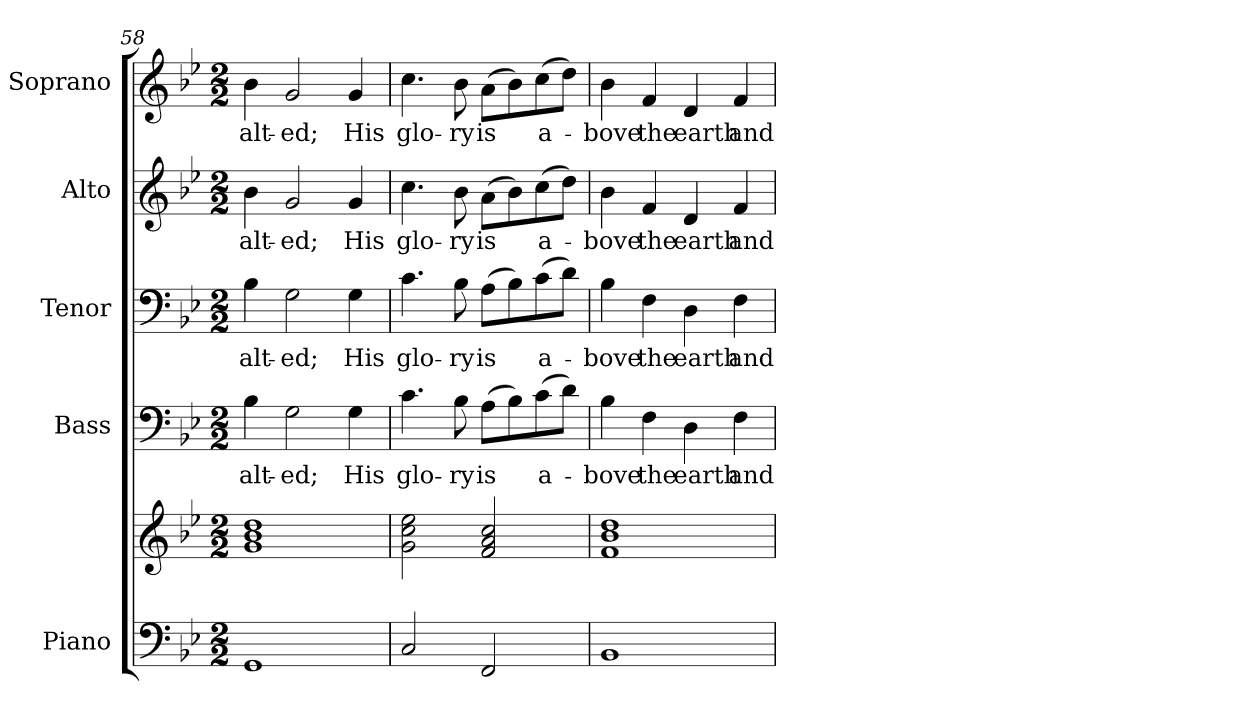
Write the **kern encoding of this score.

**kern	**kern	**kern	**text	**kern	**text	**kern	**text	**kern	**text
*part5	*part5	*part4	*part4	*part3	*part3	*part2	*part2	*part1	*part1
*staff6	*staff5	*staff4	*staff4	*staff3	*staff3	*staff2	*staff2	*staff1	*staff1
*I"Piano	*	*I"Bass	*	*I"Tenor	*	*I"Alto	*	*I"Soprano	*
*I'Pno.	*	*I'B.	*	*I'T.	*	*I'A.	*	*I'S.	*
!!LO:PB:g=z
*clefF4	*clefG2	*clefF4	*	*clefF4	*	*clefG2	*	*clefG2	*
*k[b-e-]	*k[b-e-]	*k[b-e-]	*	*k[b-e-]	*	*k[b-e-]	*	*k[b-e-]	*
*B-:	*B-:	*B-:	*	*B-:	*	*B-:	*	*B-:	*
*M2/2	*M2/2	*M2/2	*	*M2/2	*	*M2/2	*	*M2/2	*
=58	=58	=58	=58	=58	=58	=58	=58	=58	=58
!	!	!	!LO:LY:b:color=#000000	!	!	!	!	!	!
!	!	!	!	!	!LO:LY:b:color=#000000	!	!	!	!
!	!	!	!	!	!	!	!LO:LY:b:color=#000000	!	!
!	!	!	!	!	!	!	!	!	!LO:LY:b:color=#000000
1GGi	1gi 1b-i 1ddi	4B-i\	alt-	4B-i\	alt-	4b-i\	alt-	4b-i\	alt-
!	!	!	!LO:LY:b:color=#000000	!	!	!	!	!	!
!	!	!	!	!	!LO:LY:b:color=#000000	!	!	!	!
!	!	!	!	!	!	!	!LO:LY:b:color=#000000	!	!
!	!	!	!	!	!	!	!	!	!LO:LY:b:color=#000000
.	.	2Gi\	-ed;	2Gi\	-ed;	2gi/	-ed;	2gi/	-ed;
!	!	!	!LO:LY:b:color=#000000	!	!	!	!	!	!
!	!	!	!	!	!LO:LY:b:color=#000000	!	!	!	!
!	!	!	!	!	!	!	!LO:LY:b:color=#000000	!	!
!	!	!	!	!	!	!	!	!	!LO:LY:b:color=#000000
.	.	4Gi\	His	4Gi\	His	4gi/	His	4gi/	His
=59	=59	=59	=59	=59	=59	=59	=59	=59	=59
!	!	!	!LO:LY:b:color=#000000	!	!	!	!	!	!
!	!	!	!	!	!LO:LY:b:color=#000000	!	!	!	!
!	!	!	!	!	!	!	!LO:LY:b:color=#000000	!	!
!	!	!	!	!	!	!	!	!	!LO:LY:b:color=#000000
2Ci/	2gi\ 2cci 2ee-i	4.ci\	glo-	4.ci\	glo-	4.cci\	glo-	4.cci\	glo-
!	!	!	!LO:LY:b:color=#000000	!	!	!	!	!	!
!	!	!	!	!	!LO:LY:b:color=#000000	!	!	!	!
!	!	!	!	!	!	!	!LO:LY:b:color=#000000	!	!
!	!	!	!	!	!	!	!	!	!LO:LY:b:color=#000000
.	.	8B-i\	-ry	8B-i\	-ry	8b-i\	-ry	8b-i\	-ry
!	!	!	!LO:LY:b:color=#000000	!	!	!	!	!	!
!	!	!	!	!	!LO:LY:b:color=#000000	!	!	!	!
!	!	!	!	!	!	!	!LO:LY:b:color=#000000	!	!
!	!	!	!	!	!	!	!	!	!LO:LY:b:color=#000000
2FFi/	2fi/ 2ai 2cci	(8Ai\L	is	(8Ai\L	is	(8ai\L	is	(8ai\L	is
.	.	8B-i\)	.	8B-i\)	.	8b-i\)	.	8b-i\)	.
!	!	!	!LO:LY:b:color=#000000	!	!	!	!	!	!
!	!	!	!	!	!LO:LY:b:color=#000000	!	!	!	!
!	!	!	!	!	!	!	!LO:LY:b:color=#000000	!	!
!	!	!	!	!	!	!	!	!	!LO:LY:b:color=#000000
.	.	(8ci\	a-	(8ci\	a-	(8cci\	a-	(8cci\	a-
.	.	8di\J)	.	8di\J)	.	8ddi\J)	.	8ddi\J)	.
=60	=60	=60	=60	=60	=60	=60	=60	=60	=60
!	!	!	!LO:LY:b:color=#000000	!	!	!	!	!	!
!	!	!	!	!	!LO:LY:b:color=#000000	!	!	!	!
!	!	!	!	!	!	!	!LO:LY:b:color=#000000	!	!
!	!	!	!	!	!	!	!	!	!LO:LY:b:color=#000000
1BB-i	1fi 1b-i 1ddi	4B-i\	-bove	4B-i\	-bove	4b-i\	-bove	4b-i\	-bove
!	!	!	!LO:LY:b:color=#000000	!	!	!	!	!	!
!	!	!	!	!	!LO:LY:b:color=#000000	!	!	!	!
!	!	!	!	!	!	!	!LO:LY:b:color=#000000	!	!
!	!	!	!	!	!	!	!	!	!LO:LY:b:color=#000000
.	.	4Fi\	the	4Fi\	the	4fi/	the	4fi/	the
!	!	!	!LO:LY:b:color=#000000	!	!	!	!	!	!
!	!	!	!	!	!LO:LY:b:color=#000000	!	!	!	!
!	!	!	!	!	!	!	!LO:LY:b:color=#000000	!	!
!	!	!	!	!	!	!	!	!	!LO:LY:b:color=#000000
.	.	4Di\	earth	4Di\	earth	4di/	earth	4di/	earth
!	!	!	!LO:LY:b:color=#000000	!	!	!	!	!	!
!	!	!	!	!	!LO:LY:b:color=#000000	!	!	!	!
!	!	!	!	!	!	!	!LO:LY:b:color=#000000	!	!
!	!	!	!	!	!	!	!	!	!LO:LY:b:color=#000000
.	.	4Fi\	and	4Fi\	and	4fi/	and	4fi/	and
=	=	=	=	=	=	=	=	=	=
*-	*-	*-	*-	*-	*-	*-	*-	*-	*-
